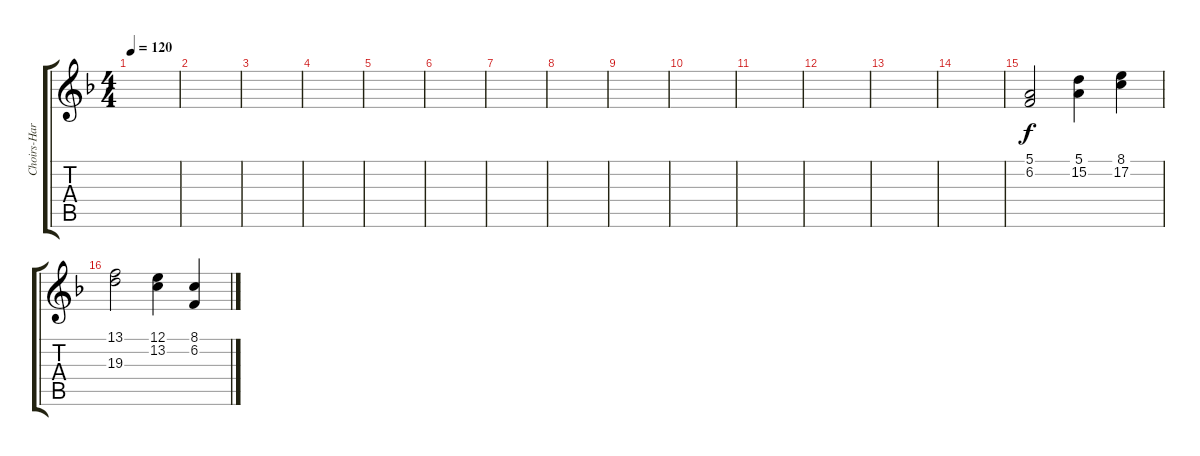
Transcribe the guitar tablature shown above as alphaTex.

\track ("Choirs-Harpsi" "Choirs-Har") {instrument choiraahs}
\staff {score tabs}
\tuning (E4 B3 G3 D3 A2 E2) {hide}
\ts (4 4)
\tempo 120
\clef g2
\ks dminor
|
|
|
|
|
|
|
|
|
|
|
|
|
|
(5.1 6.2).2 (5.1 15.2).4 (8.1 17.2).4 |
(13.1 19.3).2 (12.1 13.2).4 (8.1 6.2).4
